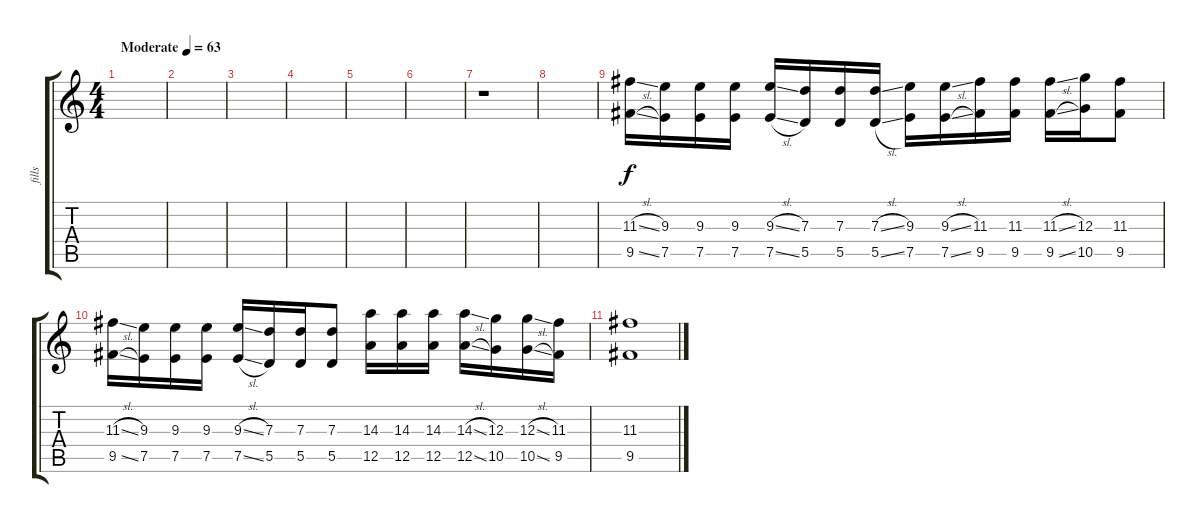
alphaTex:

\track ("fills" "fills") {instrument distortionguitar}
\staff {score tabs}
\tuning (E4 B3 G3 D3 A2 D2) {hide}
\ts (4 4)
\tempo (63 "Moderate")
\clef g2
\ks c
|
|
|
|
|
|
r.1 |
|
(11.3{sl} 9.5{sl}).16 (9.3 7.5).16 (9.3 7.5).16 (9.3 7.5).16 (9.3{sl} 7.5{sl}).16 (7.3 5.5).16 (7.3 5.5).16 (7.3{sl} 5.5{sl}).16 (9.3 7.5).16 (9.3{sl} 7.5{sl}).16 (11.3 9.5).16 (11.3 9.5).16 (11.3{sl} 9.5{sl}).16 (12.3 10.5).16 (11.3 9.5).8 |
(11.3{sl} 9.5{sl}).16 (9.3 7.5).16 (9.3 7.5).16 (9.3 7.5).16 (9.3{sl} 7.5{sl}).16 (7.3 5.5).16 (7.3 5.5).16 (7.3 5.5).8 (14.3 12.5).16 (14.3 12.5).16 (14.3 12.5).16 (14.3{sl} 12.5{sl}).16 (12.3 10.5).16 (12.3{sl} 10.5{sl}).16 (11.3 9.5).16 |
(11.3 9.5).1
